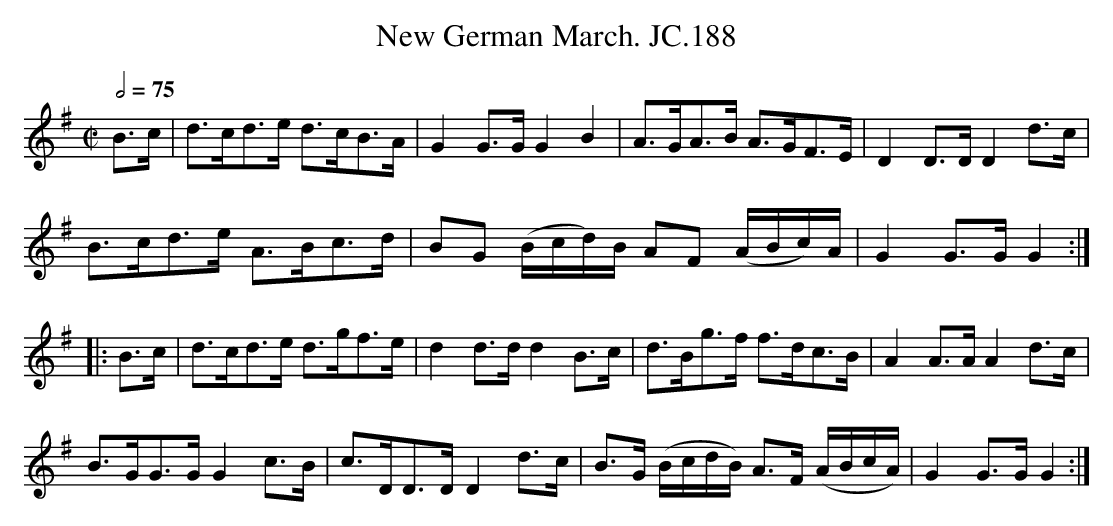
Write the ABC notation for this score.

X:1
T:New German March. JC.188
M:C|
L:1/8
Q:2/4=75
K:G
B>c|\\
d>cd>e d>cB>A|G2G>GG2B2|\\
A>GA>B A>GF>E|D2D>DD2d>c|
B>cd>e A>Bc>d|BG (B/c/d/)B/ AF (A/B/c/)A/|G2G>GG2:|
|:B>c|d>cd>e d>gf>e|d2d>dd2B>c|\\
d>Bg>f f>dc>B|A2A>AA2d>c|
B>GG>GG2c>B|c>DD>DD2d>c|\\
B>G (B/c/d/B/) A>F (A/B/c/A/)|G2G>GG2:|
